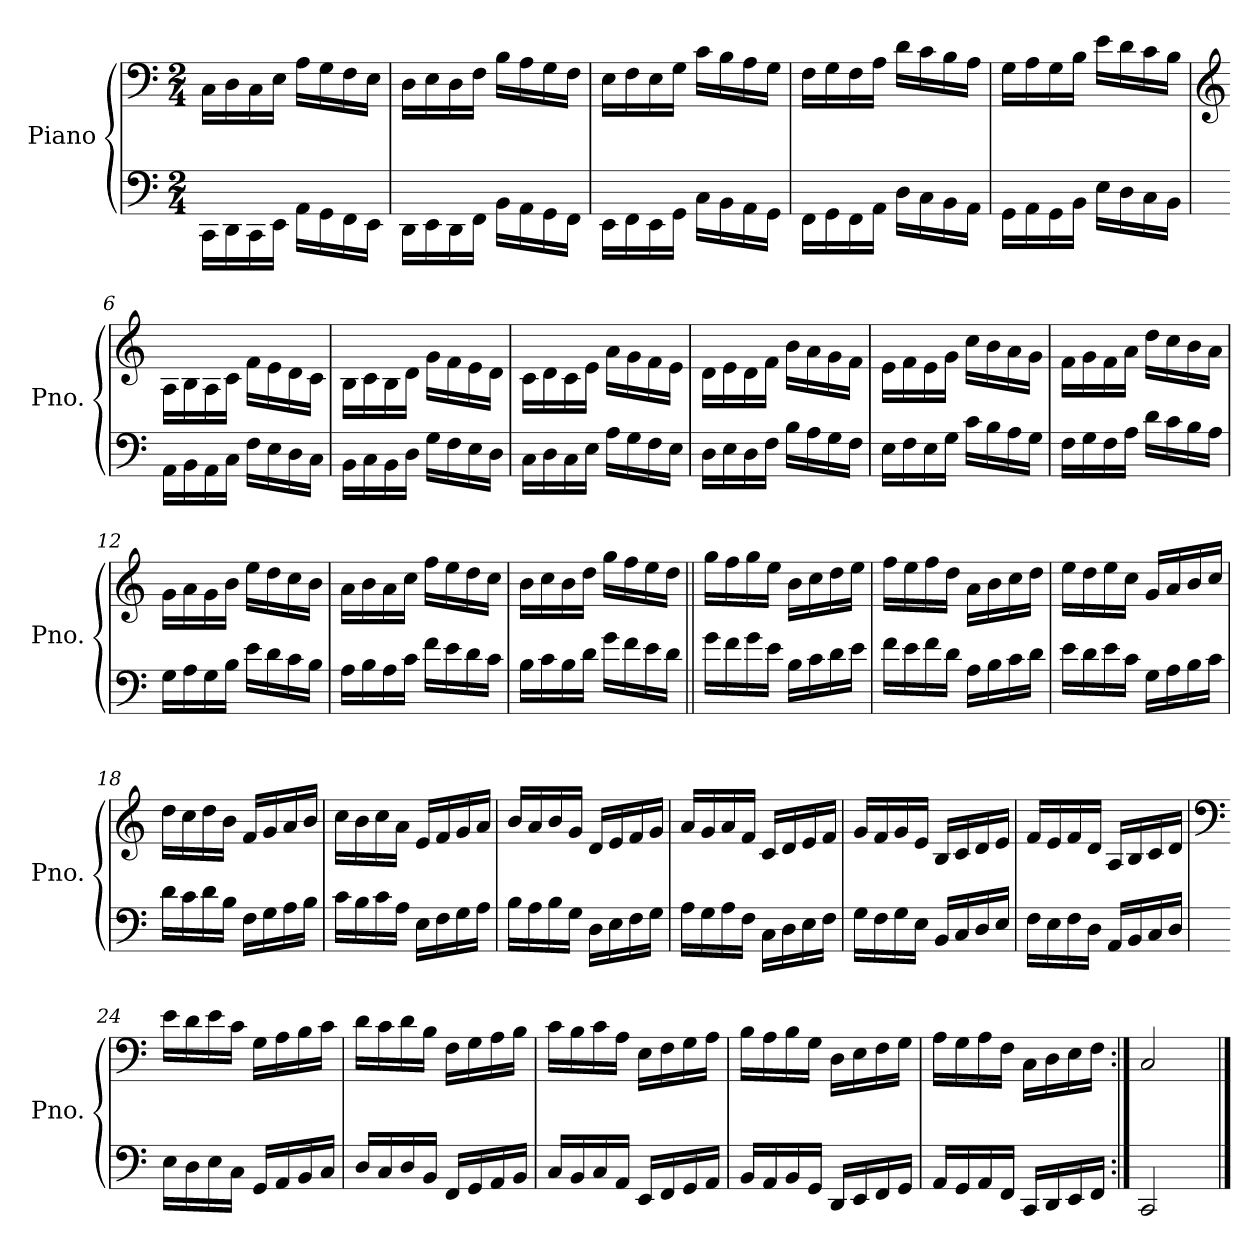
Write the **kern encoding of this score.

**kern	**kern
*part1	*part1
*staff2	*staff1
*I"Piano	*
*I'Pno.	*
*clefF4	*clefF4
*k[]	*k[]
*M2/4	*M2/4
*MM108	*MM108
=1	=1
16CC\LL	16C\LL
16DD\	16D\
16CC\	16C\
16EE\JJ	16E\JJ
16AA\LL	16A\LL
16GG\	16G\
16FF\	16F\
16EE\JJ	16E\JJ
=2	=2
16DD\LL	16D\LL
16EE\	16E\
16DD\	16D\
16FF\JJ	16F\JJ
16BB\LL	16B\LL
16AA\	16A\
16GG\	16G\
16FF\JJ	16F\JJ
=3	=3
16EE\LL	16E\LL
16FF\	16F\
16EE\	16E\
16GG\JJ	16G\JJ
16C\LL	16c\LL
16BB\	16B\
16AA\	16A\
16GG\JJ	16G\JJ
=4	=4
16FF\LL	16F\LL
16GG\	16G\
16FF\	16F\
16AA\JJ	16A\JJ
16D\LL	16d\LL
16C\	16c\
16BB\	16B\
16AA\JJ	16A\JJ
=5	=5
16GG\LL	16G\LL
16AA\	16A\
16GG\	16G\
16BB\JJ	16B\JJ
16E\LL	16e\LL
16D\	16d\
16C\	16c\
16BB\JJ	16B\JJ
!!LO:LB:g=z
=6	=6
*	*clefG2
16AA\LL	16A\LL
16BB\	16B\
16AA\	16A\
16C\JJ	16c\JJ
16F\LL	16f\LL
16E\	16e\
16D\	16d\
16C\JJ	16c\JJ
=7	=7
16BB\LL	16B\LL
16C\	16c\
16BB\	16B\
16D\JJ	16d\JJ
16G\LL	16g\LL
16F\	16f\
16E\	16e\
16D\JJ	16d\JJ
=8	=8
16C\LL	16c\LL
16D\	16d\
16C\	16c\
16E\JJ	16e\JJ
16A\LL	16a\LL
16G\	16g\
16F\	16f\
16E\JJ	16e\JJ
=9	=9
16D\LL	16d\LL
16E\	16e\
16D\	16d\
16F\JJ	16f\JJ
16B\LL	16b\LL
16A\	16a\
16G\	16g\
16F\JJ	16f\JJ
=10	=10
16E\LL	16e\LL
16F\	16f\
16E\	16e\
16G\JJ	16g\JJ
16c\LL	16cc\LL
16B\	16b\
16A\	16a\
16G\JJ	16g\JJ
!!LO:LB:g=z
=11	=11
16F\LL	16f\LL
16G\	16g\
16F\	16f\
16A\JJ	16a\JJ
16d\LL	16dd\LL
16c\	16cc\
16B\	16b\
16A\JJ	16a\JJ
=12	=12
16G\LL	16g\LL
16A\	16a\
16G\	16g\
16B\JJ	16b\JJ
16e\LL	16ee\LL
16d\	16dd\
16c\	16cc\
16B\JJ	16b\JJ
=13	=13
16A\LL	16a\LL
16B\	16b\
16A\	16a\
16c\JJ	16cc\JJ
16f\LL	16ff\LL
16e\	16ee\
16d\	16dd\
16c\JJ	16cc\JJ
=14	=14
16B\LL	16b\LL
16c\	16cc\
16B\	16b\
16d\JJ	16dd\JJ
16g\LL	16gg\LL
16f\	16ff\
16e\	16ee\
16d\JJ	16dd\JJ
=15||	=15||
16g\LL	16gg\LL
16f\	16ff\
16g\	16gg\
16e\JJ	16ee\JJ
16B\LL	16b\LL
16c\	16cc\
16d\	16dd\
16e\JJ	16ee\JJ
!!LO:LB:g=z
=16	=16
16f\LL	16ff\LL
16e\	16ee\
16f\	16ff\
16d\JJ	16dd\JJ
16A\LL	16a\LL
16B\	16b\
16c\	16cc\
16d\JJ	16dd\JJ
=17	=17
16e\LL	16ee\LL
16d\	16dd\
16e\	16ee\
16c\JJ	16cc\JJ
16G\LL	16g/LL
16A\	16a/
16B\	16b/
16c\JJ	16cc/JJ
=18	=18
16d\LL	16dd\LL
16c\	16cc\
16d\	16dd\
16B\JJ	16b\JJ
16F\LL	16f/LL
16G\	16g/
16A\	16a/
16B\JJ	16b/JJ
=19	=19
16c\LL	16cc\LL
16B\	16b\
16c\	16cc\
16A\JJ	16a\JJ
16E\LL	16e/LL
16F\	16f/
16G\	16g/
16A\JJ	16a/JJ
=20	=20
16B\LL	16b/LL
16A\	16a/
16B\	16b/
16G\JJ	16g/JJ
16D\LL	16d/LL
16E\	16e/
16F\	16f/
16G\JJ	16g/JJ
!!LO:LB:g=z
=21	=21
16A\LL	16a/LL
16G\	16g/
16A\	16a/
16F\JJ	16f/JJ
16C\LL	16c/LL
16D\	16d/
16E\	16e/
16F\JJ	16f/JJ
=22	=22
16G\LL	16g/LL
16F\	16f/
16G\	16g/
16E\JJ	16e/JJ
16BB/LL	16B/LL
16C/	16c/
16D/	16d/
16E/JJ	16e/JJ
=23	=23
16F\LL	16f/LL
16E\	16e/
16F\	16f/
16D\JJ	16d/JJ
16AA/LL	16A/LL
16BB/	16B/
16C/	16c/
16D/JJ	16d/JJ
=24	=24
*	*clefF4
16E\LL	16e\LL
16D\	16d\
16E\	16e\
16C\JJ	16c\JJ
16GG/LL	16G\LL
16AA/	16A\
16BB/	16B\
16C/JJ	16c\JJ
=25	=25
16D/LL	16d\LL
16C/	16c\
16D/	16d\
16BB/JJ	16B\JJ
16FF/LL	16F\LL
16GG/	16G\
16AA/	16A\
16BB/JJ	16B\JJ
!!LO:LB:g=z
=26	=26
16C/LL	16c\LL
16BB/	16B\
16C/	16c\
16AA/JJ	16A\JJ
16EE/LL	16E\LL
16FF/	16F\
16GG/	16G\
16AA/JJ	16A\JJ
=27	=27
16BB/LL	16B\LL
16AA/	16A\
16BB/	16B\
16GG/JJ	16G\JJ
16DD/LL	16D\LL
16EE/	16E\
16FF/	16F\
16GG/JJ	16G\JJ
=28	=28
16AA/LL	16A\LL
16GG/	16G\
16AA/	16A\
16FF/JJ	16F\JJ
16CC/LL	16C\LL
16DD/	16D\
16EE/	16E\
16FF/JJ	16F\JJ
=29:|!	=29:|!
2CC/	2C/
==	==
*-	*-
